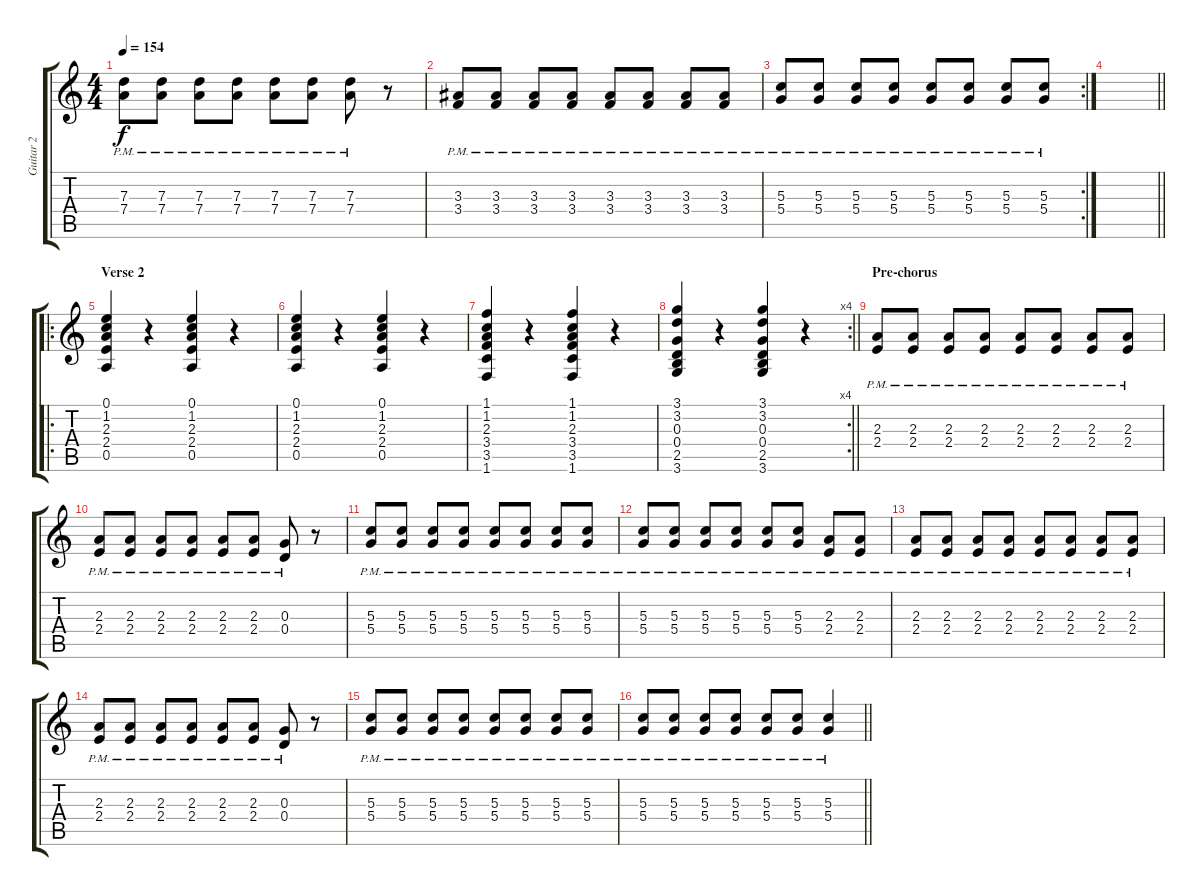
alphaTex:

\track ("Guitar 2" "Guitar 2") {instrument electricguitarjazz}
\staff {score tabs}
\tuning (E4 B3 G3 D3 A2 E2) {hide}
\ts (4 4)
\tempo 154
\clef g2
\ks c
(7.3 7.4{pm}).8{dy f} (7.3 7.4{pm}).8 (7.3 7.4{pm}).8 (7.3 7.4{pm}).8 (7.3 7.4{pm}).8 (7.3 7.4{pm}).8 (7.3 7.4{pm}).8 r.8 |
(3.3 3.4{pm}).8 (3.3 3.4{pm}).8 (3.3 3.4{pm}).8 (3.3 3.4{pm}).8 (3.3 3.4{pm}).8 (3.3 3.4{pm}).8 (3.3 3.4{pm}).8 (3.3 3.4{pm}).8 |
\rc 2
(5.3 5.4{pm}).8 (5.3 5.4{pm}).8 (5.3 5.4{pm}).8 (5.3 5.4{pm}).8 (5.3 5.4{pm}).8 (5.3 5.4{pm}).8 (5.3 5.4{pm}).8 (5.3 5.4{pm}).8 |
\barLineRight lightlight
|
\ro
\section ("" "Verse 2")
(0.1 1.2 2.3 2.4 0.5).4 r.4 (0.1 1.2 2.3 2.4 0.5).4 r.4 |
(0.1 1.2 2.3 2.4 0.5).4 r.4 (0.1 1.2 2.3 2.4 0.5).4 r.4 |
(1.1 1.2 2.3 3.4 3.5 1.6).4 r.4 (1.1 1.2 2.3 3.4 3.5 1.6).4 r.4 |
\rc 4
\barLineRight lightlight
(3.1 3.2 0.3 0.4 2.5 3.6).4 r.4 (3.1 3.2 0.3 0.4 2.5 3.6).4 r.4 |
\section ("" "Pre-chorus")
(2.3{pm} 2.4).8 (2.3{pm} 2.4).8 (2.3{pm} 2.4).8 (2.3{pm} 2.4).8 (2.3{pm} 2.4).8 (2.3{pm} 2.4).8 (2.3{pm} 2.4).8 (2.3{pm} 2.4).8 |
(2.3{pm} 2.4).8 (2.3{pm} 2.4).8 (2.3{pm} 2.4).8 (2.3{pm} 2.4).8 (2.3{pm} 2.4).8 (2.3{pm} 2.4).8 (0.3{pm} 0.4).8 r.8 |
(5.3 5.4{pm}).8 (5.3 5.4{pm}).8 (5.3 5.4{pm}).8 (5.3 5.4{pm}).8 (5.3 5.4{pm}).8 (5.3 5.4{pm}).8 (5.3 5.4{pm}).8 (5.3 5.4{pm}).8 |
(5.3 5.4{pm}).8 (5.3 5.4{pm}).8 (5.3 5.4{pm}).8 (5.3 5.4{pm}).8 (5.3 5.4{pm}).8 (5.3 5.4{pm}).8 (2.3 2.4{pm}).8 (2.3 2.4{pm}).8 |
(2.3{pm} 2.4).8 (2.3{pm} 2.4).8 (2.3{pm} 2.4).8 (2.3{pm} 2.4).8 (2.3{pm} 2.4).8 (2.3{pm} 2.4).8 (2.3{pm} 2.4).8 (2.3{pm} 2.4).8 |
(2.3{pm} 2.4).8 (2.3{pm} 2.4).8 (2.3{pm} 2.4).8 (2.3{pm} 2.4).8 (2.3{pm} 2.4).8 (2.3{pm} 2.4).8 (0.3{pm} 0.4).8 r.8 |
(5.3 5.4{pm}).8 (5.3 5.4{pm}).8 (5.3 5.4{pm}).8 (5.3 5.4{pm}).8 (5.3 5.4{pm}).8 (5.3 5.4{pm}).8 (5.3 5.4{pm}).8 (5.3 5.4{pm}).8 |
\barLineRight lightlight
(5.3 5.4{pm}).8 (5.3 5.4{pm}).8 (5.3 5.4{pm}).8 (5.3 5.4{pm}).8 (5.3 5.4{pm}).8 (5.3 5.4{pm}).8 (5.3 5.4{pm}).4
